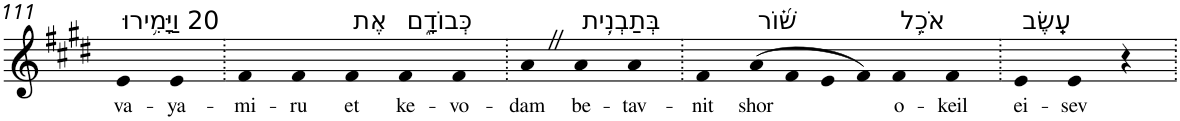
**kern	**text
*part1	*part1
*staff1	*staff1
*I"Piano	*
*I'Pno	*
!!LO:PB:g=z
*clefG2	*
*k[f#c#g#d#]	*
*E:	*
=111	=111
!LO:TX:a:t=20 וַיָּמִ֥ירוּ	!
!	!LO:LY:b
4e	va-
!	!LO:LY:b
4e	-ya-
=112.	=112.
!	!LO:LY:b
4f#	-mi-
!	!LO:LY:b
4f#	-ru
!LO:TX:a:t=אֶת	!
!	!LO:LY:b
4f#	et
!LO:TX:a:t=כְּבוֹדָ֑ם	!
!	!LO:LY:b
4f#	ke-
!	!LO:LY:b
4f#	-vo-
=113.	=113.
!	!LO:LY:b
4aZ	-dam
!LO:TX:a:t=בְּתַבְנִ֥ית	!
!	!LO:LY:b
4a	be-
!	!LO:LY:b
4a	-tav-
=114.	=114.
!	!LO:LY:b
4f#	-nit
!LO:TX:a:t=שׁ֝֗וֹר	!
!	!LO:LY:b
(>8a	shor
8f#	.
8e	.
8f#)	.
!LO:TX:a:t=אֹכֵ֥ל	!
!	!LO:LY:b
4f#	o-
!	!LO:LY:b
4f#	-keil
=115.	=115.
!LO:TX:a:t=עֵֽשֶׂב	!
!	!LO:LY:b
4e	ei-
!	!LO:LY:b
4e	-sev
4r	.
=.	=.
*-	*-
